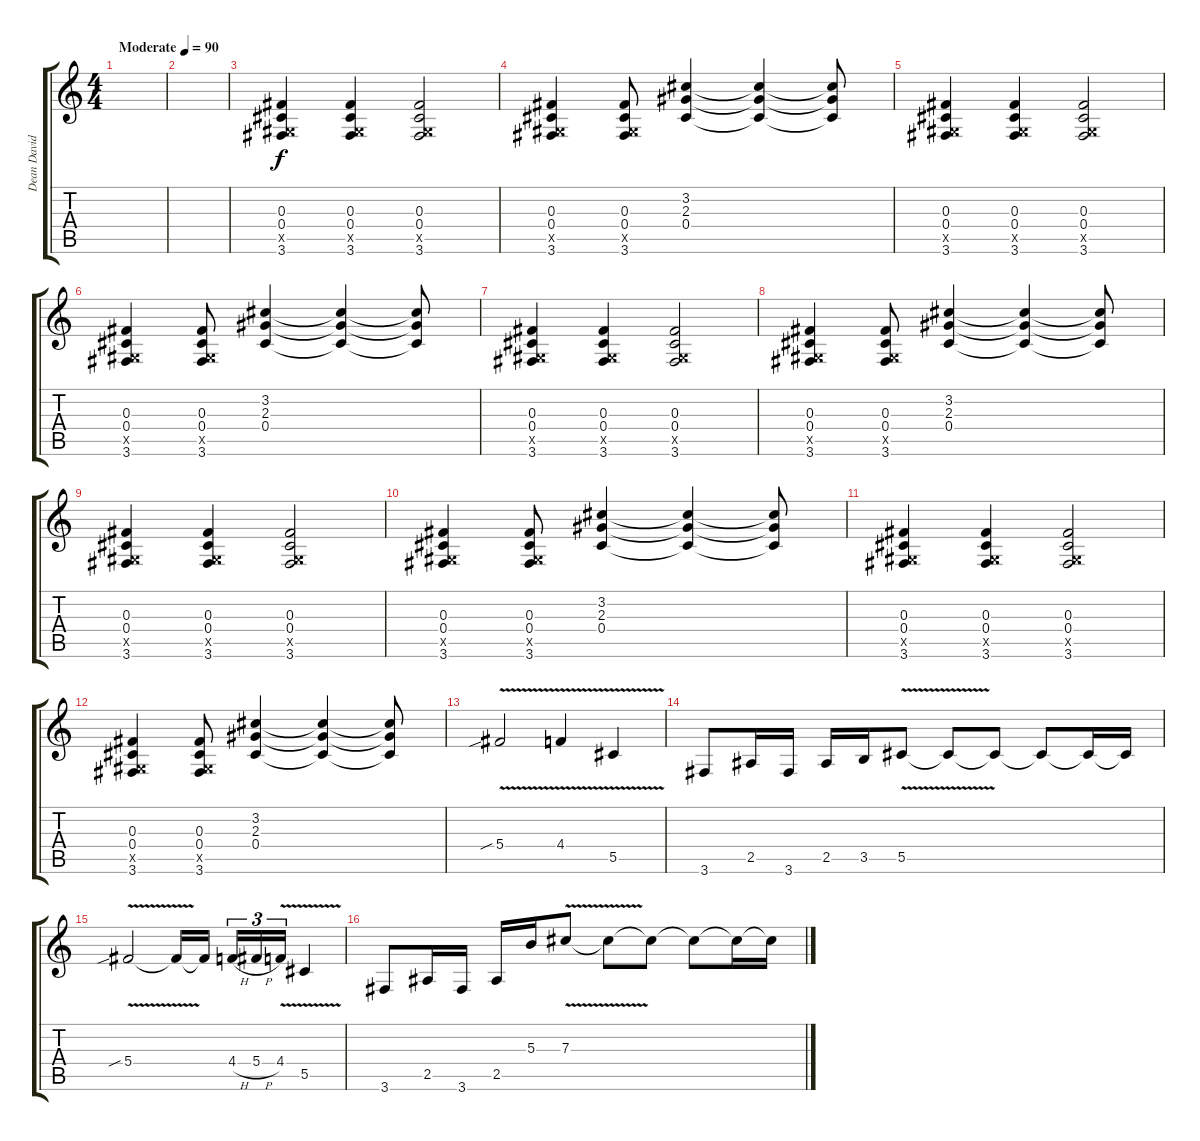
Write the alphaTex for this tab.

\track ("Dean Davidson" "Dean David") {instrument overdrivenguitar}
\staff {score tabs}
\tuning (Eb4 Bb3 Gb3 Db3 Ab2 Eb2) {hide}
\ts (4 4)
\tempo (90 "Moderate")
\clef g2
\ks c
|
|
(0.3 0.4 0.5{x} 3.6).4 (0.3 0.4 0.5{x} 3.6).4 (0.3 0.4 0.5{x} 3.6).2 |
(0.3 0.4 0.5{x} 3.6).4 (0.3 0.4 0.5{x} 3.6).8 (3.2 2.3 0.4).4 (3.2{t} 2.3{t} 0.4{t}).4 (3.2{t} 2.3{t} 0.4{t}).8 |
(0.3 0.4 0.5{x} 3.6).4 (0.3 0.4 0.5{x} 3.6).4 (0.3 0.4 0.5{x} 3.6).2 |
(0.3 0.4 0.5{x} 3.6).4 (0.3 0.4 0.5{x} 3.6).8 (3.2 2.3 0.4).4 (3.2{t} 2.3{t} 0.4{t}).4 (3.2{t} 2.3{t} 0.4{t}).8 |
(0.3 0.4 0.5{x} 3.6).4 (0.3 0.4 0.5{x} 3.6).4 (0.3 0.4 0.5{x} 3.6).2 |
(0.3 0.4 0.5{x} 3.6).4 (0.3 0.4 0.5{x} 3.6).8 (3.2 2.3 0.4).4 (3.2{t} 2.3{t} 0.4{t}).4 (3.2{t} 2.3{t} 0.4{t}).8 |
(0.3 0.4 0.5{x} 3.6).4 (0.3 0.4 0.5{x} 3.6).4 (0.3 0.4 0.5{x} 3.6).2 |
(0.3 0.4 0.5{x} 3.6).4 (0.3 0.4 0.5{x} 3.6).8 (3.2 2.3 0.4).4 (3.2{t} 2.3{t} 0.4{t}).4 (3.2{t} 2.3{t} 0.4{t}).8 |
(0.3 0.4 0.5{x} 3.6).4 (0.3 0.4 0.5{x} 3.6).4 (0.3 0.4 0.5{x} 3.6).2 |
(0.3 0.4 0.5{x} 3.6).4 (0.3 0.4 0.5{x} 3.6).8 (3.2 2.3 0.4).4 (3.2{t} 2.3{t} 0.4{t}).4 (3.2{t} 2.3{t} 0.4{t}).8 |
5.4{v sib}.2 4.4{v}.4 5.5{v}.4 |
3.6.8 2.5.16 3.6.16 2.5.16 3.5.16 5.5{v}.8 5.5{t}.8 5.5{t}.8 5.5{t}.8 5.5{t}.16 5.5{t}.16 |
5.4{v sib}.2 5.4{t}.16 5.4{t}.16{beam splitsecondary} 4.4{h}.16{tu (3 2)} 5.4{h}.16{tu (3 2)} 4.4{v}.16{tu (3 2)} 5.5{v}.4 |
3.6.8 2.5.16 3.6.16 2.5.16 5.3.16 7.3{v}.8 7.3{t}.8 7.3{t}.8 7.3{t}.8 7.3{t}.16 7.3{t}.16
